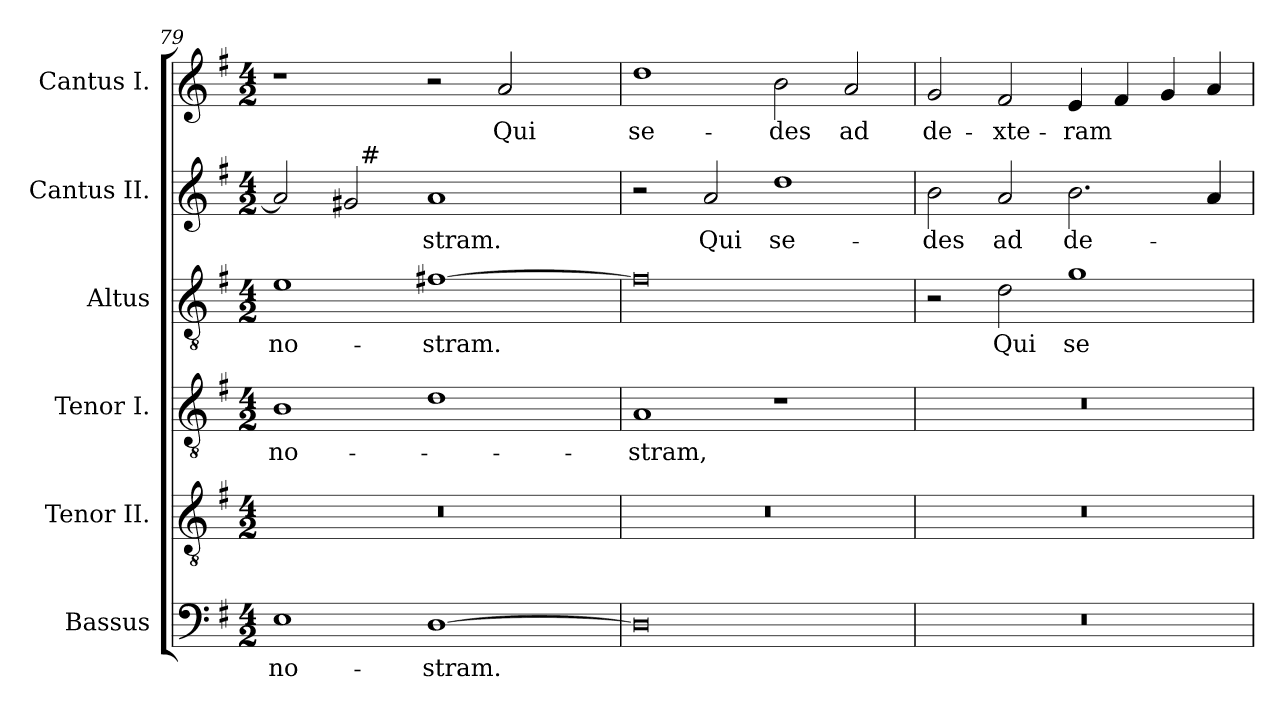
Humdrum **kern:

**kern	**text	**kern	**kern	**text	**kern	**text	**kern	**text	**kern	**text
*part6	*part6	*part5	*part4	*part4	*part3	*part3	*part2	*part2	*part1	*part1
*staff6	*staff6	*staff5	*staff4	*staff4	*staff3	*staff3	*staff2	*staff2	*staff1	*staff1
*I"Bassus	*	*I"Tenor II.	*I"Tenor I.	*	*I"Altus	*	*I"Cantus II.	*	*I"Cantus I.	*
*I'B.	*	*I'T. II.	*I'T. I.	*	*I'A.	*	*I'C. II	*	*I'C. I	*
!!LO:LB:g=z
*clefF4	*	*clefGv2	*clefGv2	*	*clefGv2	*	*clefG2	*	*clefG2	*
*	*	*ITrd7c12	*ITrd7c12	*	*ITrd7c12	*	*	*	*	*
*k[f#]	*	*k[f#]	*k[f#]	*	*k[f#]	*	*k[f#]	*	*k[f#]	*
*G:	*	*G:	*G:	*	*G:	*	*G:	*	*G:	*
*M4/2	*	*M4/2	*M4/2	*	*M4/2	*	*M4/2	*	*M4/2	*
=79	=79	=79	=79	=79	=79	=79	=79	=79	=79	=79
!	!LO:LY:b:color=#000000	!LO:N:vis=1	!	!	!	!	!	!	!	!
!	!	!	!	!LO:LY:b:color=#000000	!	!	!	!	!	!
!	!	!	!	!	!	!LO:LY:b:color=#000000	!	!	!	!
*	*	*	*	*	*	*	*^	*	*	*
1Ei	no-	0r	1BBi	no-	1Ei	no-	2ai/]	2ryy	.	1r	.
.	.	.	.	.	.	.	2g#i/	32ryy	.	.	.
.	.	.	.	.	.	.	.	256ryy	.	.	.
!	!	!	!	!	!	!	!	!LO:TX:a:t=#	!	!	!
.	.	.	.	.	.	.	.	1ryy	.	.	.
!	!LO:LY:b:color=#000000	!	!	!	!	!	!	!	!	!	!
!	!	!	!	!	!	!LO:LY:b:color=#000000	!	!	!	!	!
!	!	!	!	!	!	!	!	!	!LO:LY:b:color=#000000	!	!
[1Di	-stram.	.	1Di	.	[1F#Xi	-stram.	1ai	.	-stram.	2r	.
!	!	!	!	!	!	!	!	!	!	!	!LO:LY:b:color=#000000
.	.	.	.	.	.	.	.	.	.	2ai/	Qui
.	.	.	.	.	.	.	.	4ryy	.	.	.
.	.	.	.	.	.	.	.	8ryy	.	.	.
.	.	.	.	.	.	.	.	16ryy	.	.	.
.	.	.	.	.	.	.	.	64..ryy	.	.	.
=80	=80	=80	=80	=80	=80	=80	=80	=80	=80	=80	=80
!	!	!LO:N:vis=1	!	!	!	!	!	!	!	!	!
*	*	*	*	*	*	*	*v	*v	*	*	*
*	*	*	*	*	*	*	*^	*	*	*
!	!	!	!	!LO:LY:b:color=#000000	!	!	!	!	!	!	!
*	*	*	*	*	*	*	*v	*v	*	*	*
*	*	*	*	*	*	*	*^	*	*	*
!	!	!	!	!	!	!	!	!	!	!	!LO:LY:b:color=#000000
*	*	*	*	*	*	*	*v	*v	*	*	*
0Di]	.	0r	1AAi	-stram,	0F#i]	.	2r	.	1ddi	se-
!	!	!	!	!	!	!	!	!LO:LY:b:color=#000000	!	!
.	.	.	.	.	.	.	2ai/	Qui	.	.
!	!	!	!	!	!	!	!	!LO:LY:b:color=#000000	!	!
!	!	!	!	!	!	!	!	!	!	!LO:LY:b:color=#000000
.	.	.	1r	.	.	.	1ddi	se-	2bi\	-des
!	!	!	!	!	!	!	!	!	!	!LO:LY:b:color=#000000
.	.	.	.	.	.	.	.	.	2ai/	ad
=81	=81	=81	=81	=81	=81	=81	=81	=81	=81	=81
!LO:N:vis=1	!	!LO:N:vis=1	!LO:N:vis=1	!	!	!	!	!	!	!
!	!	!	!	!	!	!	!	!LO:LY:b:color=#000000	!	!
!	!	!	!	!	!	!	!	!	!	!LO:LY:b:color=#000000
0r	.	0r	0r	.	2r	.	2bi\	-des	2gi/	de-
!	!	!	!	!	!	!LO:LY:b:color=#000000	!	!	!	!
!	!	!	!	!	!	!	!	!LO:LY:b:color=#000000	!	!
!	!	!	!	!	!	!	!	!	!	!LO:LY:b:color=#000000
.	.	.	.	.	2Di\	Qui	2ai/	ad	2f#i/	-xte-
!	!	!	!	!	!	!LO:LY:b:color=#000000	!	!	!	!
!	!	!	!	!	!	!	!	!LO:LY:b:color=#000000	!	!
!	!	!	!	!	!	!	!	!	!	!LO:LY:b:color=#000000
.	.	.	.	.	1Gi	se-	2.bi\	de-	4ei/	-ram
.	.	.	.	.	.	.	.	.	4f#i/	.
.	.	.	.	.	.	.	.	.	4gi/	.
.	.	.	.	.	.	.	4ai/	.	4ai/	.
=	=	=	=	=	=	=	=	=	=	=
*-	*-	*-	*-	*-	*-	*-	*-	*-	*-	*-
